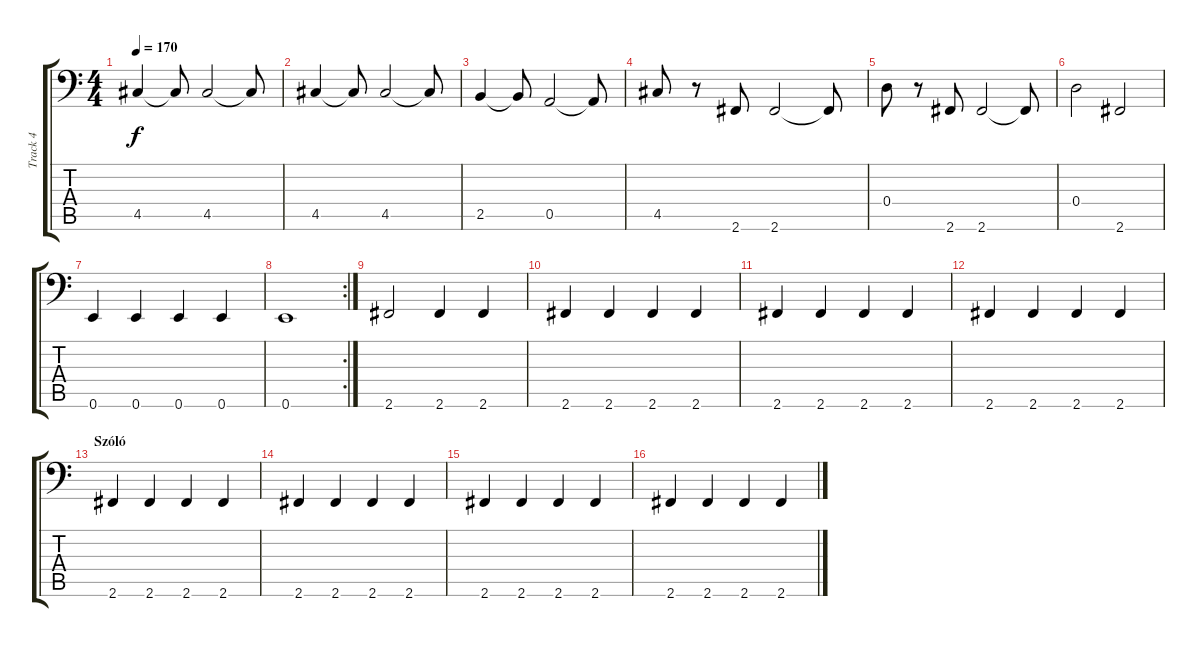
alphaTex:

\track ("Track 4" "Track 4") {instrument electricbassfinger}
\staff {score tabs}
\tuning (E3 B2 G2 D2 A1 E1) {hide}
\ts (4 4)
\tempo 170
\clef f4
\ks c
4.5.4{dy f} 4.5{t}.8 4.5.2 4.5{t}.8 |
4.5.4 4.5{t}.8 4.5.2 4.5{t}.8 |
2.5.4 2.5{t}.8 0.5.2 0.5{t}.8 |
4.5.8 r.8 2.6.8 2.6.2 2.6{t}.8 |
0.4.8 r.8 2.6.8 2.6.2 2.6{t}.8 |
0.4.2 2.6.2 |
0.6.4 0.6.4 0.6.4 0.6.4 |
\rc 2
0.6.1 |
2.6.2 2.6.4 2.6.4 |
2.6.4 2.6.4 2.6.4 2.6.4 |
2.6.4 2.6.4 2.6.4 2.6.4 |
2.6.4 2.6.4 2.6.4 2.6.4 |
\section ("" "Szóló")
2.6.4 2.6.4 2.6.4 2.6.4 |
2.6.4 2.6.4 2.6.4 2.6.4 |
2.6.4 2.6.4 2.6.4 2.6.4 |
2.6.4 2.6.4 2.6.4 2.6.4
